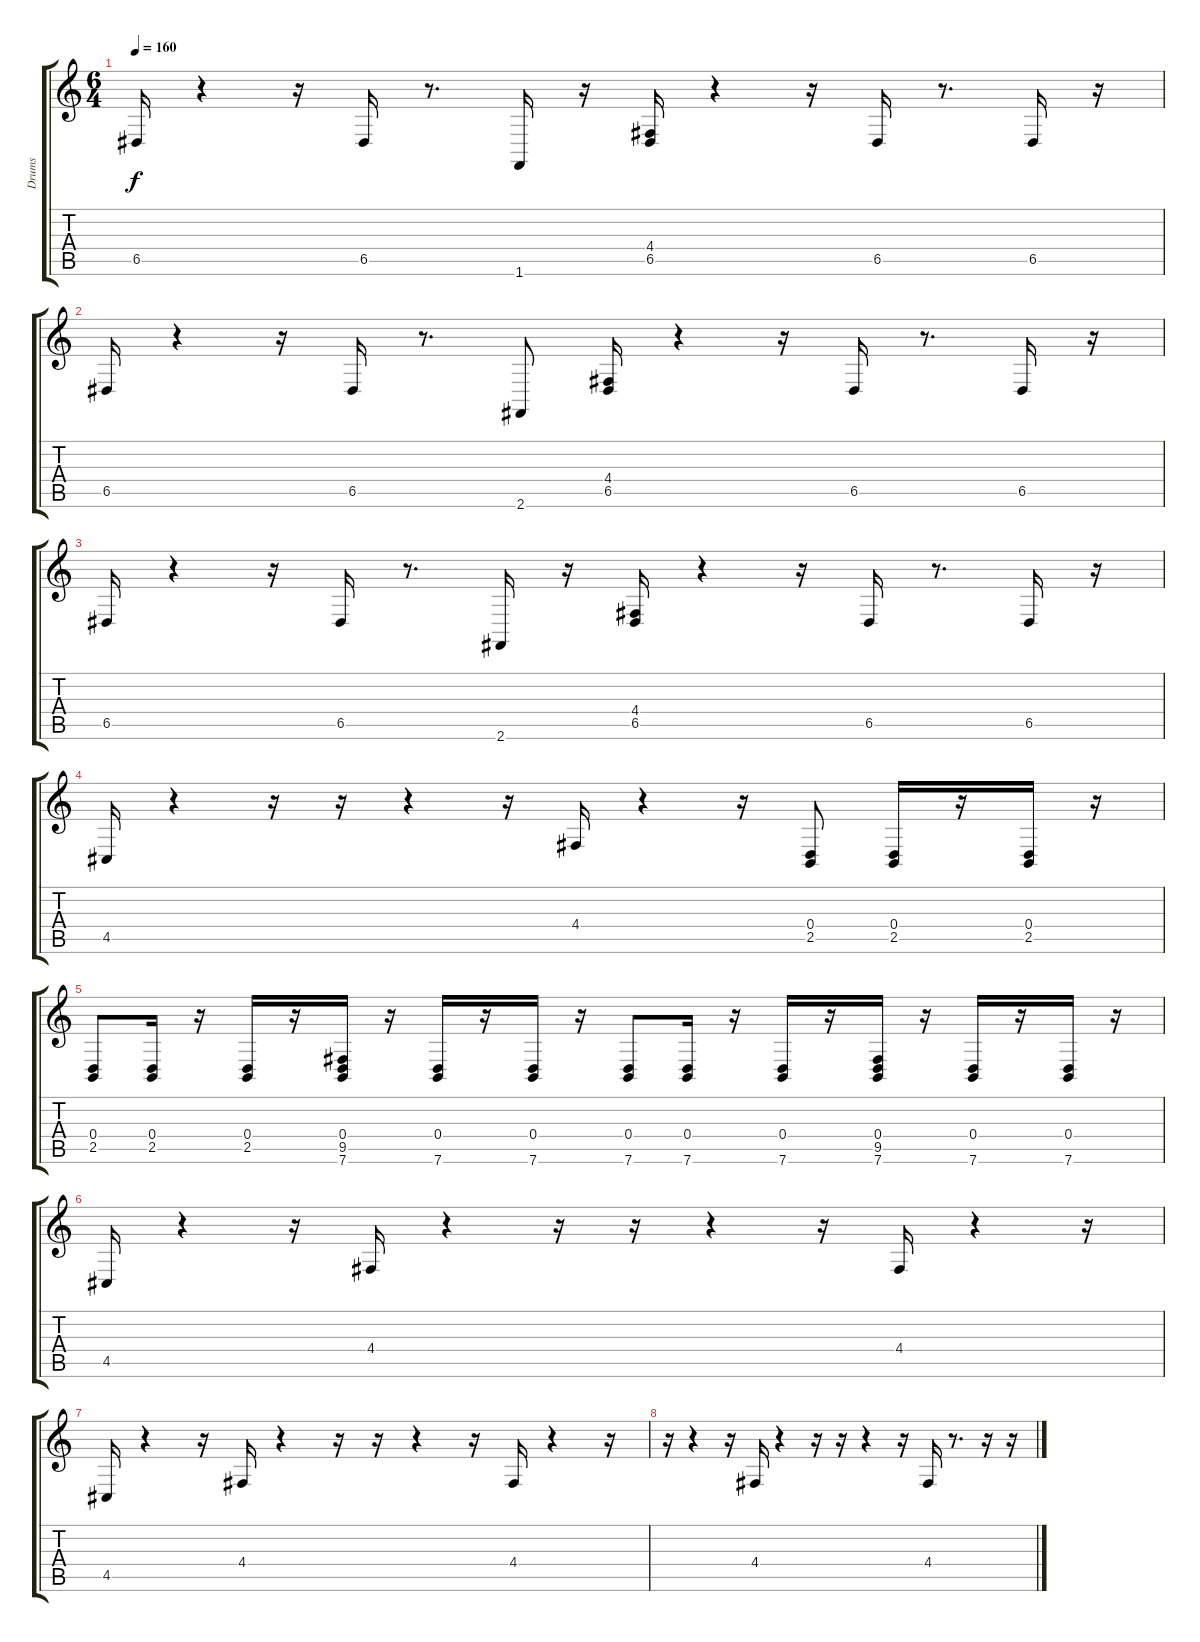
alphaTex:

\track ("Drums" "Drums") {instrument melodictom}
\staff {score tabs}
\tuning (E4 B3 G3 D3 A2 E2) {hide}
\ts (6 4)
\tempo 160
\clef g2
\ks c
6.5.16{dy f} r.4 r.16 6.5.16 r.8{d} 1.6.16 r.16 (4.4 6.5).16 r.4 r.16 6.5.16 r.8{d} 6.5.16 r.16 |
6.5.16 r.4 r.16 6.5.16 r.8{d} 2.6.8 (4.4 6.5).16 r.4 r.16 6.5.16 r.8{d} 6.5.16 r.16 |
6.5.16 r.4 r.16 6.5.16 r.8{d} 2.6.16 r.16 (4.4 6.5).16 r.4 r.16 6.5.16 r.8{d} 6.5.16 r.16 |
4.5.16 r.4 r.16 r.16 r.4 r.16 4.4.16 r.4 r.16 (0.4 2.5).8 (0.4 2.5).16 r.16 (0.4 2.5).16 r.16 |
(0.4 2.5).8 (0.4 2.5).16 r.16 (0.4 2.5).16 r.16 (0.4 9.5 7.6).16 r.16 (0.4 7.6).16 r.16 (0.4 7.6).16 r.16 (0.4 7.6).8 (0.4 7.6).16 r.16 (0.4 7.6).16 r.16 (0.4 9.5 7.6).16 r.16 (0.4 7.6).16 r.16 (0.4 7.6).16 r.16 |
4.5.16 r.4 r.16 4.4.16 r.4 r.16 r.16 r.4 r.16 4.4.16 r.4 r.16 |
4.5.16 r.4 r.16 4.4.16 r.4 r.16 r.16 r.4 r.16 4.4.16 r.4 r.16 |
r.16 r.4 r.16 4.4.16 r.4 r.16 r.16 r.4 r.16 4.4.16 r.8{d} r.16 r.16
